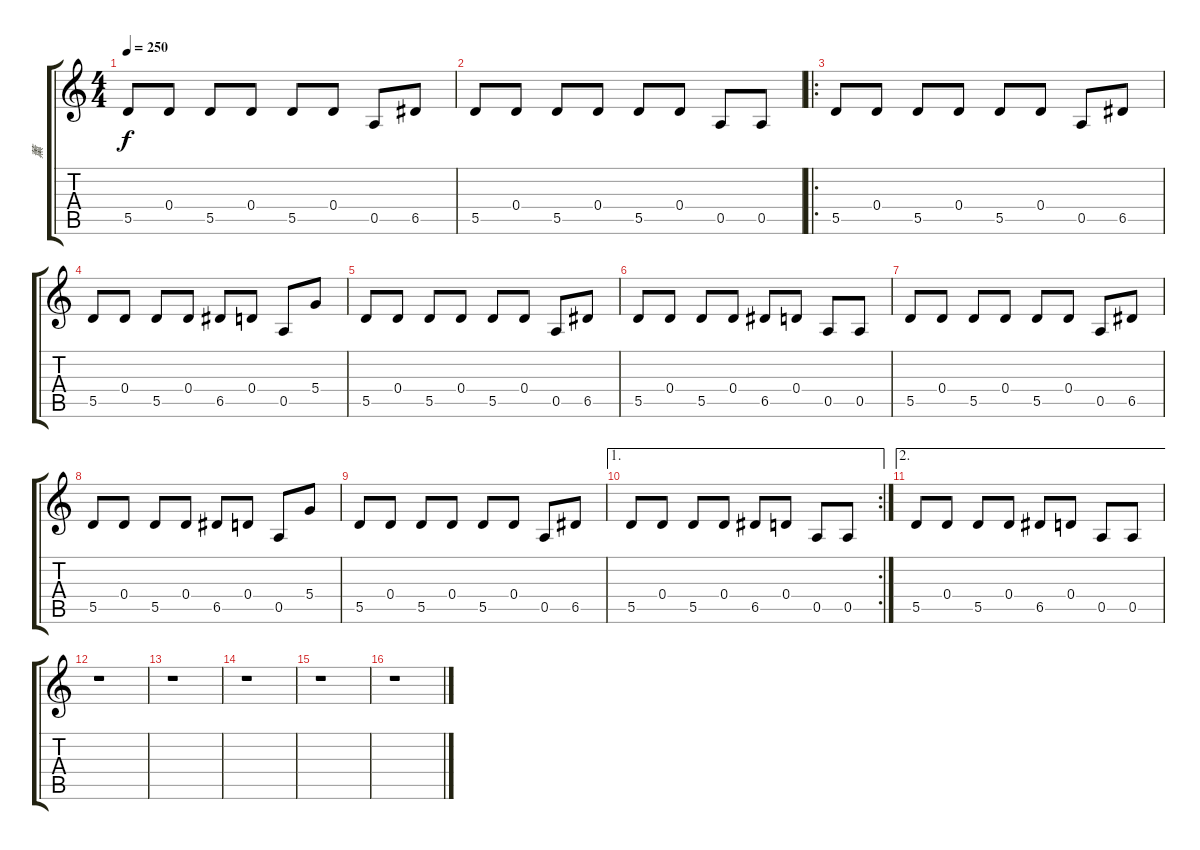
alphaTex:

\track ("薰" "薰") {instrument overdrivenguitar}
\staff {score tabs}
\tuning (E4 B3 G3 D3 A2 E2) {hide}
\ts (4 4)
\tempo 250
\clef g2
\ks c
5.5.8{dy f} 0.4.8 5.5.8 0.4.8 5.5.8 0.4.8 0.5.8 6.5.8 |
5.5.8 0.4.8 5.5.8 0.4.8 5.5.8 0.4.8 0.5.8 0.5.8 |
\ro
5.5.8 0.4.8 5.5.8 0.4.8 5.5.8 0.4.8 0.5.8 6.5.8 |
5.5.8 0.4.8 5.5.8 0.4.8 6.5.8 0.4.8 0.5.8 5.4.8 |
5.5.8 0.4.8 5.5.8 0.4.8 5.5.8 0.4.8 0.5.8 6.5.8 |
5.5.8 0.4.8 5.5.8 0.4.8 6.5.8 0.4.8 0.5.8 0.5.8 |
5.5.8 0.4.8 5.5.8 0.4.8 5.5.8 0.4.8 0.5.8 6.5.8 |
5.5.8 0.4.8 5.5.8 0.4.8 6.5.8 0.4.8 0.5.8 5.4.8 |
5.5.8 0.4.8 5.5.8 0.4.8 5.5.8 0.4.8 0.5.8 6.5.8 |
\ae 1
\rc 2
5.5.8 0.4.8 5.5.8 0.4.8 6.5.8 0.4.8 0.5.8 0.5.8 |
\ae 2
5.5.8 0.4.8 5.5.8 0.4.8 6.5.8 0.4.8 0.5.8 0.5.8 |
r.1 |
r.1 |
r.1 |
r.1 |
r.1
